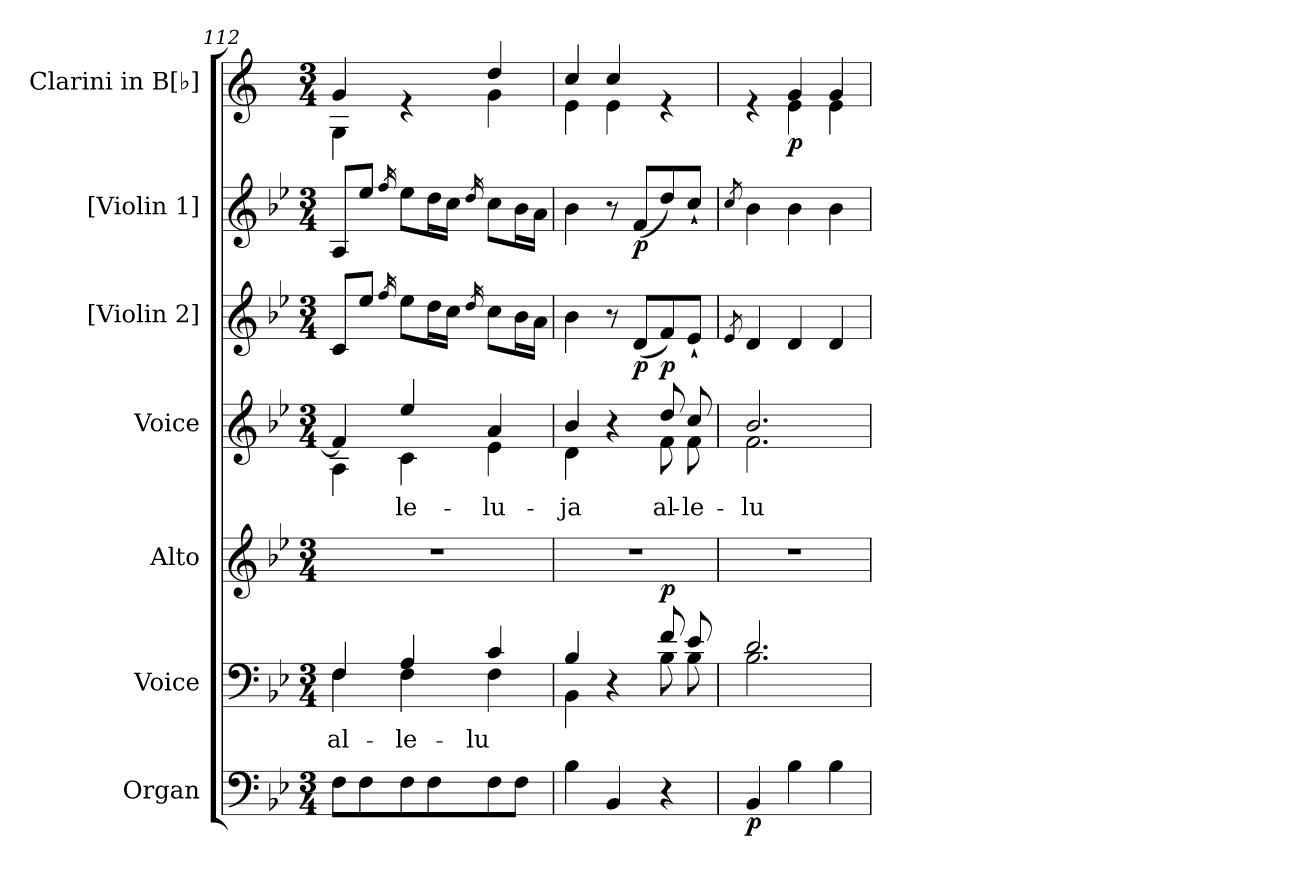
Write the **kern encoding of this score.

**kern	**dynam	**kern	**text	**dynam	**kern	**kern	**text	**dynam	**kern	**dynam	**kern	**dynam	**kern	**dynam
*part7	*part7	*part6	*part6	*part6	*part5	*part4	*part4	*part4	*part3	*part3	*part2	*part2	*part1	*part1
*staff7	*staff7	*staff6	*staff6	*staff6	*staff5	*staff4	*staff4	*staff4	*staff3	*staff3	*staff2	*staff2	*staff1	*staff1
*I"Organ	*	*I"Voice	*	*	*I"Alto	*I"Voice	*	*	*I"[Violin 2]	*	*I"[Violin 1]	*	*I"Clarini in B[♭]	*
*	*	*	*	*	*I'A	*	*	*	*I'Vln	*	*I'Vln	*	*	*
*clefF4	*	*clefF4	*	*	*clefG2	*clefG2	*	*	*clefG2	*	*clefG2	*	*clefG2	*
*	*	*	*	*	*	*	*	*	*	*	*	*	*ITrd1c2	*
*k[b-e-]	*	*k[b-e-]	*	*	*k[b-e-]	*k[b-e-]	*	*	*k[b-e-]	*	*k[b-e-]	*	*k[b-e-]	*
*M3/4	*	*M3/4	*	*	*M3/4	*M3/4	*	*	*M3/4	*	*M3/4	*	*M3/4	*
=112	=112	=112	=112	=112	=112	=112	=112	=112	=112	=112	=112	=112	=112	=112
*	*	*^	*	*	*	*	*	*	*	*	*	*	*	*
!	!	!	!	!LO:LY:b	!	!	!	!	!	!	!	!	!	!	!
*	*	*	*	*	*	*	*^	*	*	*	*	*	*	*^	*
8F\L	.	4F/	4F\	al-	.	2.r	4f/]	4A\	.	.	8c/L	.	8A/L	.	4f/	4F\	.
8F\	.	.	.	.	.	.	.	.	.	.	8ee-/J	.	8ee-/J	.	.	.	.
.	.	.	.	.	.	.	.	.	.	.	16qff/	.	16qff/	.	.	.	.
!	!	!	!	!LO:LY:b	!	!	!	!	!LO:LY:b	!	!	!	!	!	!	!	!
8F\	.	4A/	4F\	-le-	.	.	4ee-/	4c\	-le-	.	8ee-\L	.	8ee-\L	.	4re	4ryy	.
8F\	.	.	.	.	.	.	.	.	.	.	16dd\L	.	16dd\L	.	.	.	.
.	.	.	.	.	.	.	.	.	.	.	16cc\JJ	.	16cc\JJ	.	.	.	.
.	.	.	.	.	.	.	.	.	.	.	16qdd/	.	16qdd/	.	.	.	.
!	!	!	!	!LO:LY:b	!	!	!	!	!LO:LY:b	!	!	!	!	!	!	!	!
8F\	.	4c/	4F\	-lu	.	.	4a/	4e-\	-lu-	.	8cc\L	.	8cc\L	.	4cc/	4f\	.
8F\J	.	.	.	.	.	.	.	.	.	.	16b-\L	.	16b-\L	.	.	.	.
.	.	.	.	.	.	.	.	.	.	.	16a\JJ	.	16a\JJ	.	.	.	.
!!LO:PB:g=z	!!
=113	=113	=113	=113	=113	=113	=113	=113	=113	=113	=113	=113	=113	=113	=113	=113	=113	=113
!	!	!	!	!	!	!	!	!	!LO:LY:b	!	!	!	!	!	!	!	!
4B-\	.	4B-/	4BB-\	.	.	2.r	4b-/	4d\	-ja	.	4b-\	.	4b-\	.	4b-/	4d\	.
4BB-/	.	4r	4ryy	.	.	.	4r	4ryy	.	.	8r	.	8r	.	4b-/	4d\	.
!	!	!	!	!	!	!	!	!	!	!	!	!LO:DY:b	!	!LO:DY:b	!	!	!
.	.	.	.	.	.	.	.	.	.	.	(8d/L	p	(8f/L	p	.	.	.
!	!	!	!	!	!LO:DY:b	!	!	!	!LO:LY:b	!LO:DY:b	!	!	!	!	!	!	!
4r	.	8f/	8B-\	.	p	.	8dd/	8f\	al-	p	8f/)	.	8dd/)	.	4re	4ryy	.
!	!	!	!	!	!	!	!	!	!LO:LY:b	!	!	!	!	!	!	!	!
.	.	8e-/	8B-\	.	.	.	8cc/	8f\	-le-	.	8e-`/J	.	8cc`/J	.	.	.	.
=114	=114	=114	=114	=114	=114	=114	=114	=114	=114	=114	=114	=114	=114	=114	=114	=114	=114
.	.	.	.	.	.	.	.	.	.	.	8qe-/	.	8qcc/	.	.	.	.
!	!LO:DY:b	!	!	!	!	!	!	!	!LO:LY:b	!	!	!	!	!	!	!	!
4BB-/	p	2.d/	2.B-\	.	.	2.r	2.b-/	2.f\	-lu-	.	4d/	.	4b-\	.	4re	4ryy	.
!	!	!	!	!	!	!	!	!	!	!	!	!	!	!	!	!	!LO:DY:b
4B-\	.	.	.	.	.	.	.	.	.	.	4d/	.	4b-\	.	4f/	4d\	p
4B-\	.	.	.	.	.	.	.	.	.	.	4d/	.	4b-\	.	4f/	4d\	.
*	*	*v	*v	*	*	*	*v	*v	*	*	*	*	*	*	*v	*v	*
=	=	=	=	=	=	=	=	=	=	=	=	=	=	=
*-	*-	*-	*-	*-	*-	*-	*-	*-	*-	*-	*-	*-	*-	*-
